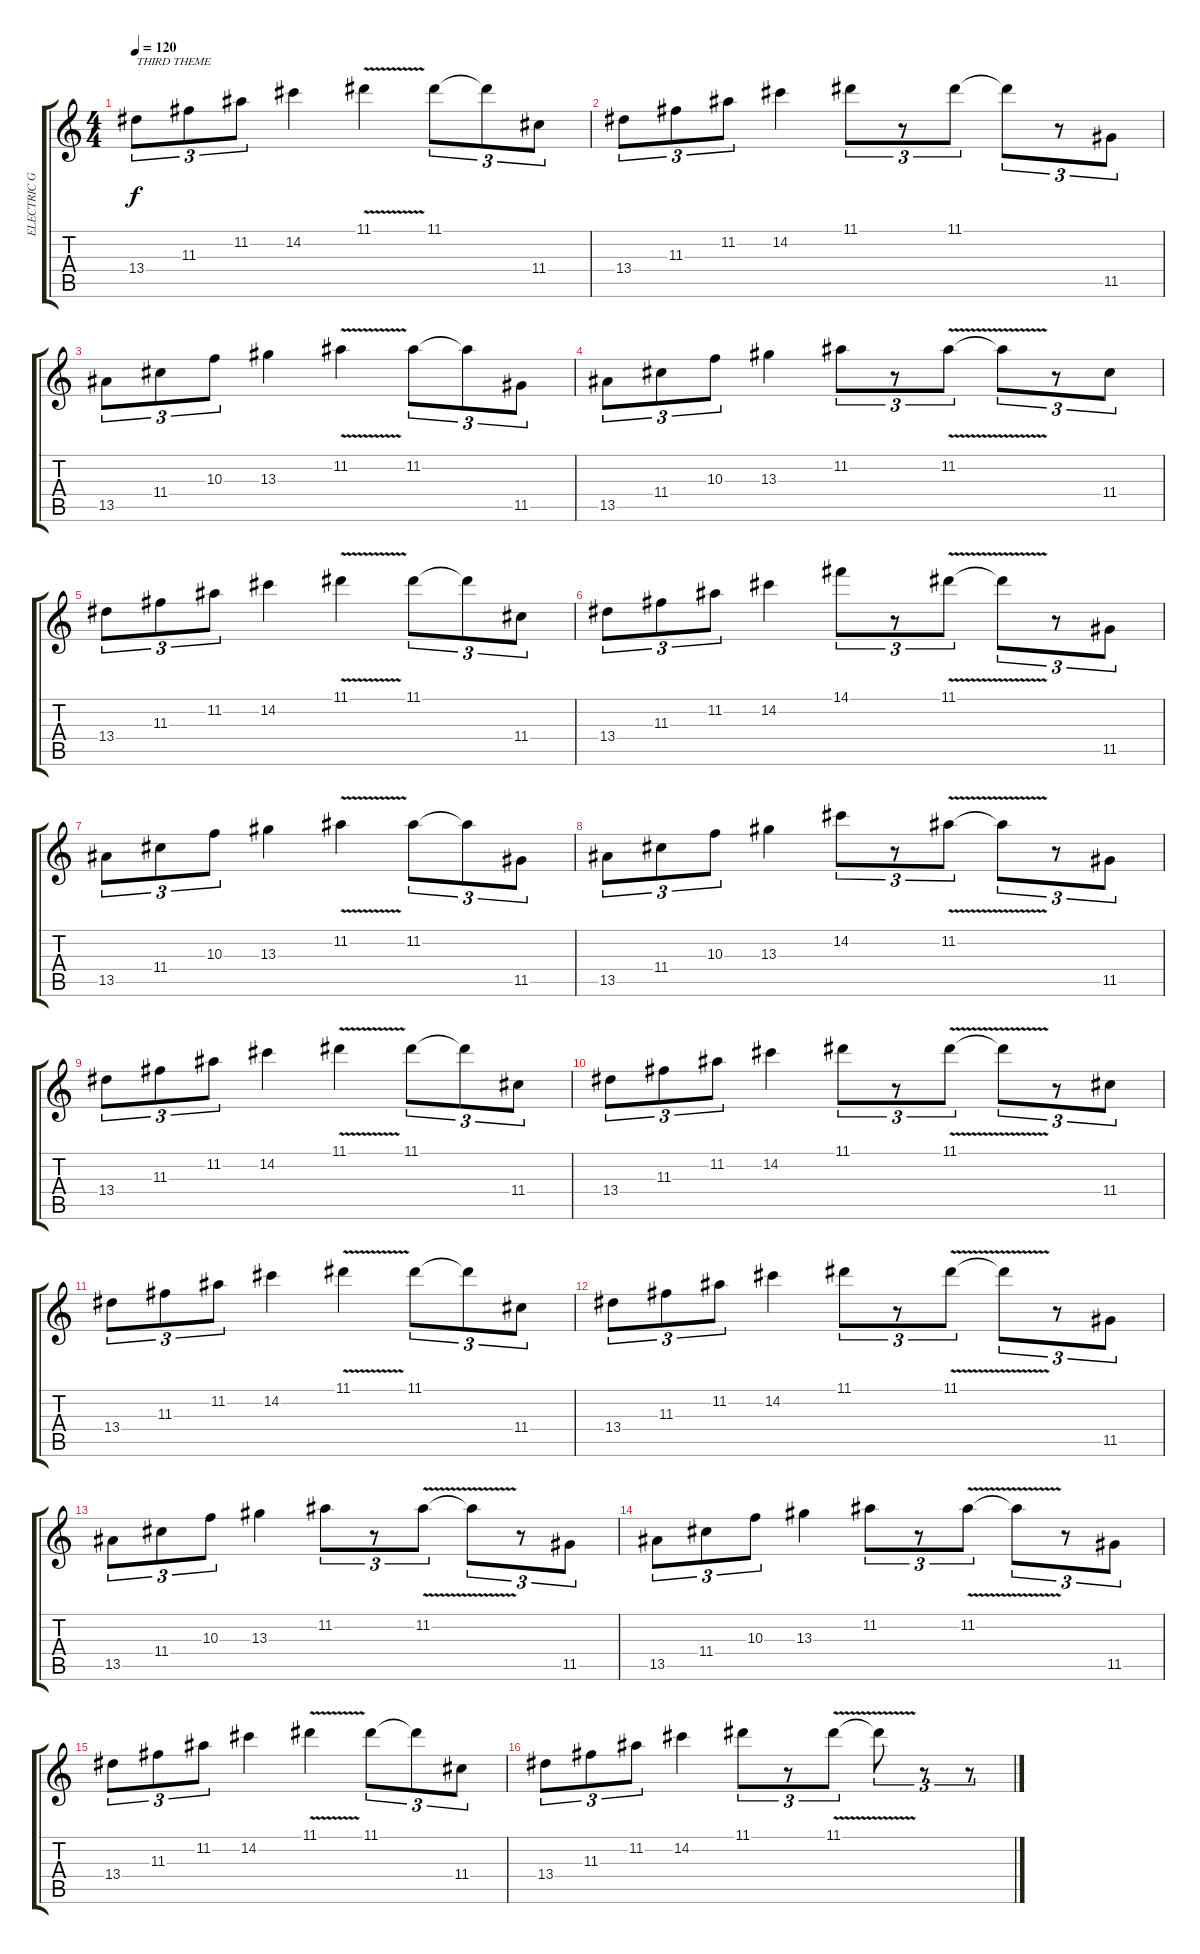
\track ("ELECTRIC GUITAR" "ELECTRIC G") {mute instrument overdrivenguitar}
\staff {score tabs}
\tuning (E4 B3 G3 D3 A2 E2) {hide}
\ts (4 4)
\tempo 120
\clef g2
\ks c
13.4.8{tu (3 2) txt "THIRD THEME" dy f} 11.3.8{tu (3 2)} 11.2.8{tu (3 2)} 14.2.4 11.1{v}.4 11.1.8{tu (3 2)} 11.1{t}.8{tu (3 2)} 11.4.8{tu (3 2)} |
13.4.8{tu (3 2)} 11.3.8{tu (3 2)} 11.2.8{tu (3 2)} 14.2.4 11.1.8{tu (3 2)} r.8{tu (3 2)} 11.1.8{tu (3 2)} 11.1{t}.8{tu (3 2)} r.8{tu (3 2)} 11.5.8{tu (3 2)} |
13.5.8{tu (3 2)} 11.4.8{tu (3 2)} 10.3.8{tu (3 2)} 13.3.4 11.2{v}.4 11.2.8{tu (3 2)} 11.2{t}.8{tu (3 2)} 11.5.8{tu (3 2)} |
13.5.8{tu (3 2)} 11.4.8{tu (3 2)} 10.3.8{tu (3 2)} 13.3.4 11.2.8{tu (3 2)} r.8{tu (3 2)} 11.2{v}.8{tu (3 2)} 11.2{t}.8{tu (3 2)} r.8{tu (3 2)} 11.4.8{tu (3 2)} |
13.4.8{tu (3 2)} 11.3.8{tu (3 2)} 11.2.8{tu (3 2)} 14.2.4 11.1{v}.4 11.1.8{tu (3 2)} 11.1{t}.8{tu (3 2)} 11.4.8{tu (3 2)} |
13.4.8{tu (3 2)} 11.3.8{tu (3 2)} 11.2.8{tu (3 2)} 14.2.4 14.1.8{tu (3 2)} r.8{tu (3 2)} 11.1{v}.8{tu (3 2)} 11.1{t}.8{tu (3 2)} r.8{tu (3 2)} 11.5.8{tu (3 2)} |
13.5.8{tu (3 2)} 11.4.8{tu (3 2)} 10.3.8{tu (3 2)} 13.3.4 11.2{v}.4 11.2.8{tu (3 2)} 11.2{t}.8{tu (3 2)} 11.5.8{tu (3 2)} |
13.5.8{tu (3 2)} 11.4.8{tu (3 2)} 10.3.8{tu (3 2)} 13.3.4 14.2.8{tu (3 2)} r.8{tu (3 2)} 11.2{v}.8{tu (3 2)} 11.2{t}.8{tu (3 2)} r.8{tu (3 2)} 11.5.8{tu (3 2)} |
13.4.8{tu (3 2)} 11.3.8{tu (3 2)} 11.2.8{tu (3 2)} 14.2.4 11.1{v}.4 11.1.8{tu (3 2)} 11.1{t}.8{tu (3 2)} 11.4.8{tu (3 2)} |
13.4.8{tu (3 2)} 11.3.8{tu (3 2)} 11.2.8{tu (3 2)} 14.2.4 11.1.8{tu (3 2)} r.8{tu (3 2)} 11.1{v}.8{tu (3 2)} 11.1{t}.8{tu (3 2)} r.8{tu (3 2)} 11.4.8{tu (3 2)} |
13.4.8{tu (3 2)} 11.3.8{tu (3 2)} 11.2.8{tu (3 2)} 14.2.4 11.1{v}.4 11.1.8{tu (3 2)} 11.1{t}.8{tu (3 2)} 11.4.8{tu (3 2)} |
13.4.8{tu (3 2)} 11.3.8{tu (3 2)} 11.2.8{tu (3 2)} 14.2.4 11.1.8{tu (3 2)} r.8{tu (3 2)} 11.1{v}.8{tu (3 2)} 11.1{t}.8{tu (3 2)} r.8{tu (3 2)} 11.5.8{tu (3 2)} |
13.5.8{tu (3 2)} 11.4.8{tu (3 2)} 10.3.8{tu (3 2)} 13.3.4 11.2.8{tu (3 2)} r.8{tu (3 2)} 11.2{v}.8{tu (3 2)} 11.2{t}.8{tu (3 2)} r.8{tu (3 2)} 11.5.8{tu (3 2)} |
13.5.8{tu (3 2)} 11.4.8{tu (3 2)} 10.3.8{tu (3 2)} 13.3.4 11.2.8{tu (3 2)} r.8{tu (3 2)} 11.2{v}.8{tu (3 2)} 11.2{t}.8{tu (3 2)} r.8{tu (3 2)} 11.5.8{tu (3 2)} |
13.4.8{tu (3 2)} 11.3.8{tu (3 2)} 11.2.8{tu (3 2)} 14.2.4 11.1{v}.4 11.1.8{tu (3 2)} 11.1{t}.8{tu (3 2)} 11.4.8{tu (3 2)} |
13.4.8{tu (3 2)} 11.3.8{tu (3 2)} 11.2.8{tu (3 2)} 14.2.4 11.1.8{tu (3 2)} r.8{tu (3 2)} 11.1{v}.8{tu (3 2)} 11.1{t}.8{tu (3 2)} r.8{tu (3 2)} r.8{tu (3 2)}
